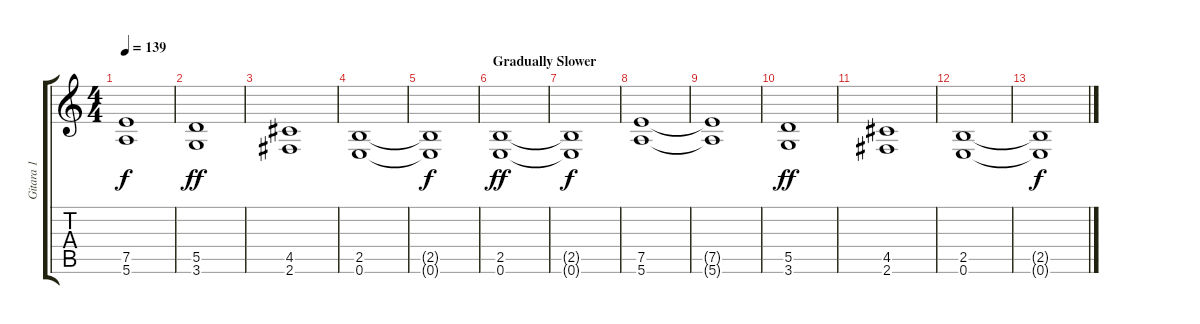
\track ("Gitara 1" "Gitara 1") {instrument distortionguitar}
\staff {score tabs}
\tuning (E4 B3 G3 D3 A2 E2) {hide}
\ts (4 4)
\tempo 139
\clef g2
\ks c
(7.5{t} 5.6{t}).1{dy f} |
(5.5 3.6).1{dy ff} |
(4.5 2.6).1 |
(2.5 0.6).1 |
(2.5{t} 0.6{t}).1{dy f} |
\section ("" "Gradually Slower")
(2.5 0.6).1{dy ff volume 9} |
(2.5{t} 0.6{t}).1{dy f} |
(7.5 5.6).1{volume 7} |
(7.5{t} 5.6{t}).1 |
(5.5 3.6).1{dy ff volume 4} |
(4.5 2.6).1 |
(2.5 0.6).1{volume 1} |
(2.5{t} 0.6{t}).1{dy f}
